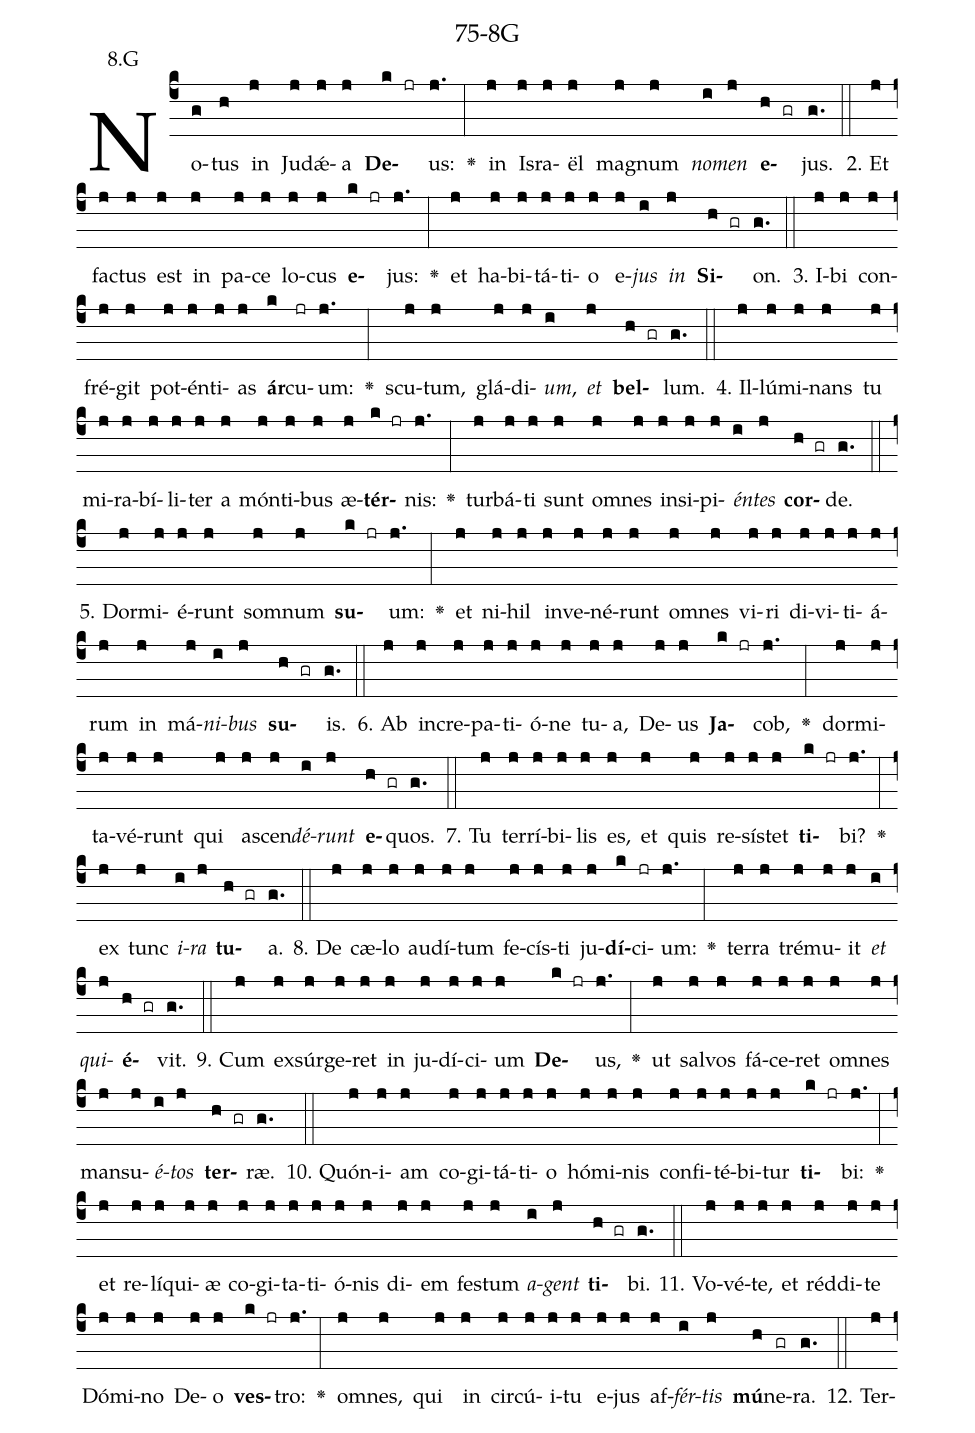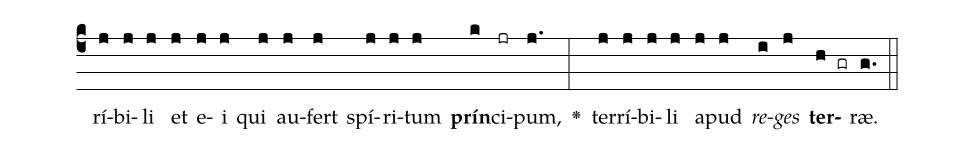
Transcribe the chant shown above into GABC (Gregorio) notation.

name: 75-8G;
annotation: 8.G;
%%
(c4)No(g)tus(h) in(j) Ju(j)dǽ(j)a(j) <b>De</b>(k jr)us:(j.) <v>\greheightstar</v>(:) in(j) Is(j)ra(j)ël(j) ma(j)gnum(j) <i>no</i>(i)<i>men</i>(j) <b>e</b>(h gr)jus.(g.) (::)
2. Et(j) fac(j)tus(j) est(j) in(j) pa(j)ce(j) lo(j)cus(j) <b>e</b>(k jr)jus:(j.) <v>\greheightstar</v>(:) et(j) ha(j)bi(j)tá(j)ti(j)o(j) e(j)<i>jus</i>(i) <i>in</i>(j) <b>Si</b>(h gr)on.(g.) (::)
3. I(j)bi(j) con(j)fré(j)git(j) pot(j)én(j)ti(j)as(j) <b>ár</b>(k)cu(jr)um:(j.) <v>\greheightstar</v>(:) scu(j)tum,(j) glá(j)di(j)<i>um</i>,(i) <i>et</i>(j) <b>bel</b>(h gr)lum.(g.) (::)
4. Il(j)lú(j)mi(j)nans(j) tu(j) mi(j)ra(j)bí(j)li(j)ter(j) a(j) món(j)ti(j)bus(j) æ(j)<b>tér</b>(k jr)nis:(j.) <v>\greheightstar</v>(:) tur(j)bá(j)ti(j) sunt(j) om(j)nes(j) in(j)si(j)pi(j)<i>én</i>(i)<i>tes</i>(j) <b>cor</b>(h gr)de.(g.) (::)
5. Dor(j)mi(j)é(j)runt(j) som(j)num(j) <b>su</b>(k jr)um:(j.) <v>\greheightstar</v>(:) et(j) ni(j)hil(j) in(j)ve(j)né(j)runt(j) om(j)nes(j) vi(j)ri(j) di(j)vi(j)ti(j)á(j)rum(j) in(j) má(j)<i>ni</i>(i)<i>bus</i>(j) <b>su</b>(h gr)is.(g.) (::)
6. Ab(j) in(j)cre(j)pa(j)ti(j)ó(j)ne(j) tu(j)a,(j) De(j)us(j) <b>Ja</b>(k jr)cob,(j.) <v>\greheightstar</v>(:) dor(j)mi(j)ta(j)vé(j)runt(j) qui(j) a(j)scen(j)<i>dé</i>(i)<i>runt</i>(j) <b>e</b>(h gr)quos.(g.) (::)
7. Tu(j) ter(j)rí(j)bi(j)lis(j) es,(j) et(j) quis(j) re(j)sís(j)tet(j) <b>ti</b>(k jr)bi?(j.) <v>\greheightstar</v>(:) ex(j) tunc(j) <i>i</i>(i)<i>ra</i>(j) <b>tu</b>(h gr)a.(g.) (::)
8. De(j) cæ(j)lo(j) au(j)dí(j)tum(j) fe(j)cís(j)ti(j) ju(j)<b>dí</b>(k)ci(jr)um:(j.) <v>\greheightstar</v>(:) ter(j)ra(j) tré(j)mu(j)it(j) <i>et</i>(i) <i>qui</i>(j)<b>é</b>(h gr)vit.(g.) (::)
9. Cum(j) ex(j)súr(j)ge(j)ret(j) in(j) ju(j)dí(j)ci(j)um(j) <b>De</b>(k jr)us,(j.) <v>\greheightstar</v>(:) ut(j) sal(j)vos(j) fá(j)ce(j)ret(j) om(j)nes(j) man(j)su(j)<i>é</i>(i)<i>tos</i>(j) <b>ter</b>(h gr)ræ.(g.) (::)
10. Quón(j)i(j)am(j) co(j)gi(j)tá(j)ti(j)o(j) hó(j)mi(j)nis(j) con(j)fi(j)té(j)bi(j)tur(j) <b>ti</b>(k jr)bi:(j.) <v>\greheightstar</v>(:) et(j) re(j)lí(j)qui(j)æ(j) co(j)gi(j)ta(j)ti(j)ó(j)nis(j) di(j)em(j) fes(j)tum(j) <i>a</i>(i)<i>gent</i>(j) <b>ti</b>(h gr)bi.(g.) (::)
11. Vo(j)vé(j)te,(j) et(j) réd(j)di(j)te(j) Dó(j)mi(j)no(j) De(j)o(j) <b>ves</b>(k jr)tro:(j.) <v>\greheightstar</v>(:) om(j)nes,(j) qui(j) in(j) cir(j)cú(j)i(j)tu(j) e(j)jus(j) af(j)<i>fér</i>(i)<i>tis</i>(j) <b>mú</b>(h)ne(gr)ra.(g.) (::)
12. Ter(j)rí(j)bi(j)li(j) et(j) e(j)i(j) qui(j) au(j)fert(j) spí(j)ri(j)tum(j) <b>prín</b>(k)ci(jr)pum,(j.) <v>\greheightstar</v>(:) ter(j)rí(j)bi(j)li(j) a(j)pud(j) <i>re</i>(i)<i>ges</i>(j) <b>ter</b>(h gr)ræ.(g.) (::)
